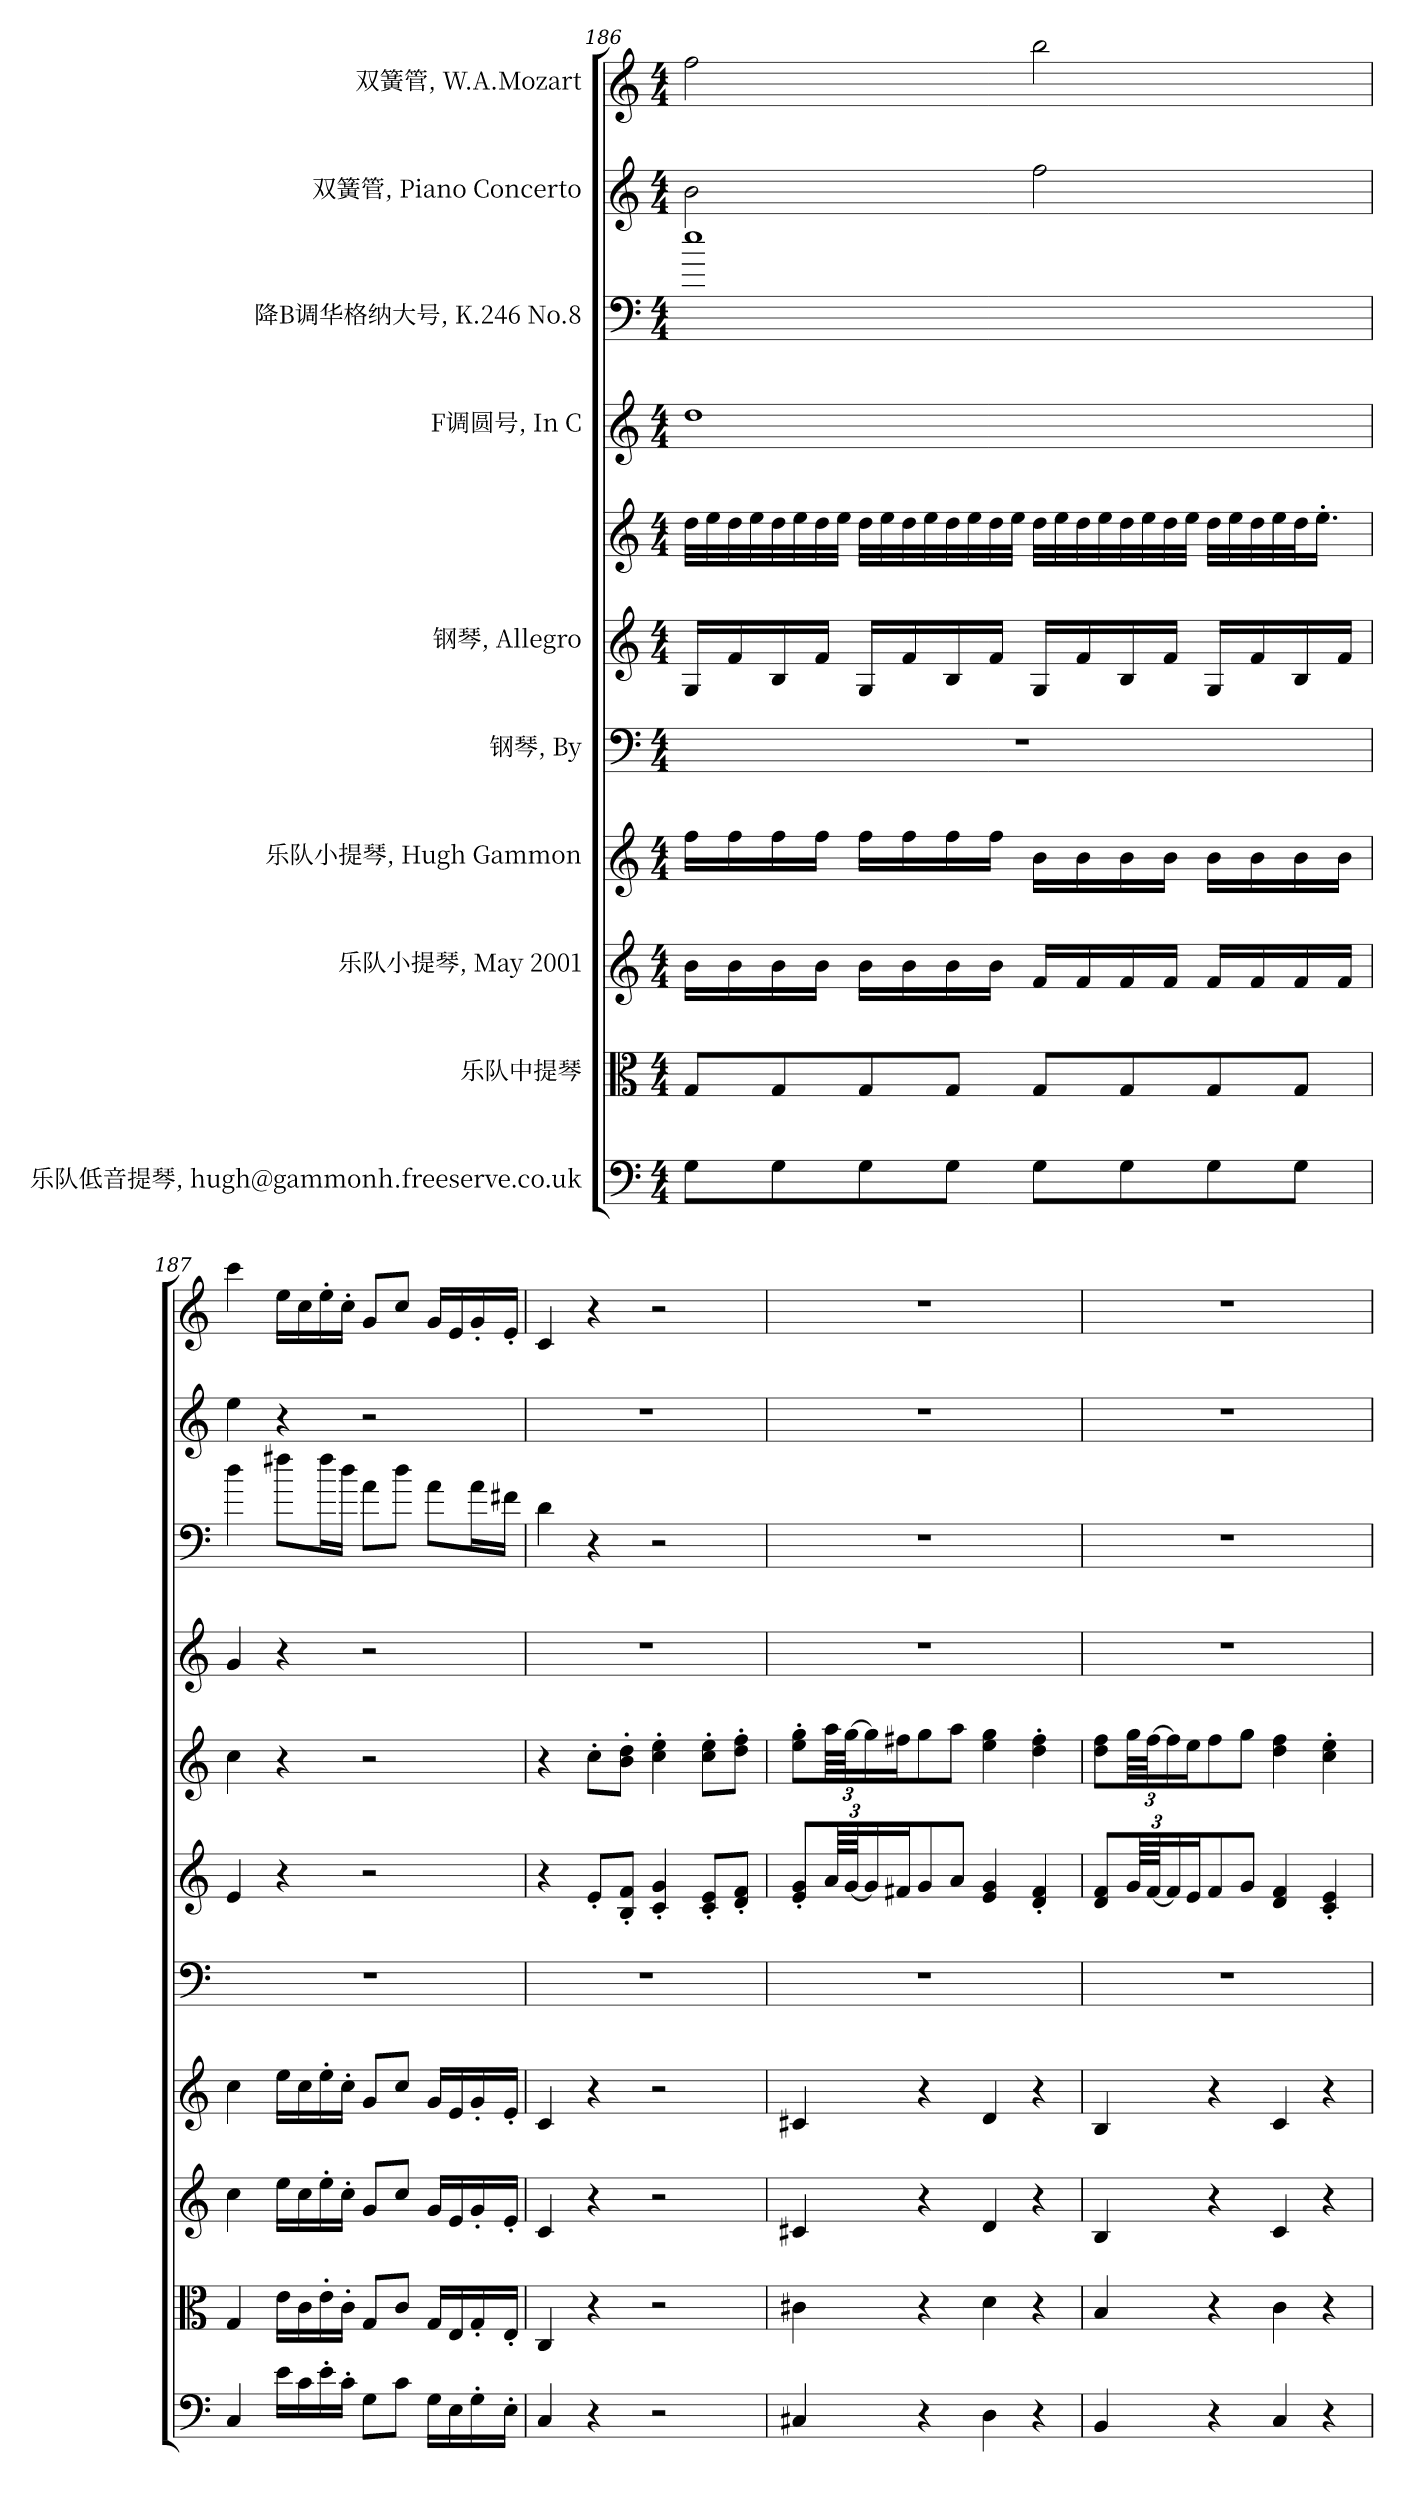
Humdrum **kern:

**kern	**kern	**kern	**kern	**kern	**kern	**kern	**kern	**kern	**kern	**kern
*part10	*part9	*part8	*part7	*part6	*part5	*part5	*part4	*part3	*part2	*part1
*staff11	*staff10	*staff9	*staff8	*staff7	*staff6	*staff5	*staff4	*staff3	*staff2	*staff1
*I"乐队低音提琴, hugh@gammonh.freeserve.co.uk	*I"乐队中提琴	*I"乐队小提琴, May 2001	*I"乐队小提琴, Hugh Gammon	*I"钢琴,       By	*I"钢琴, Allegro	*	*I"F调圆号, In C	*I"降B调华格纳大号, K.246 No.8	*I"双簧管, Piano Concerto	*I"双簧管, W.A.Mozart
!!LO:PB:g=z
*clefF4	*clefC3	*clefG2	*clefG2	*clefF4	*clefG2	*clefG2	*clefG2	*clefF4	*clefG2	*clefG2
*ITrd7c12	*	*	*	*	*	*	*ITrd4c7	*ITrd1c2	*	*
*k[]	*k[]	*k[]	*k[]	*k[]	*k[]	*k[]	*k[b-]	*k[b-e-]	*k[]	*k[]
*M4/4	*M4/4	*M4/4	*M4/4	*M4/4	*M4/4	*M4/4	*M4/4	*M4/4	*M4/4	*M4/4
=186	=186	=186	=186	=186	=186	=186	=186	=186	=186	=186
8GG\L	8G/L	16b\LL	16ff\LL	1r	16G/LL	32dd\LLL	1g	1dd	2b\	2ff\
.	.	.	.	.	.	32ee\	.	.	.	.
.	.	16b\	16ff\	.	16f/	32dd\	.	.	.	.
.	.	.	.	.	.	32ee\	.	.	.	.
8GG\	8G/	16b\	16ff\	.	16B/	32dd\	.	.	.	.
.	.	.	.	.	.	32ee\	.	.	.	.
.	.	16b\JJ	16ff\JJ	.	16f/JJ	32dd\	.	.	.	.
.	.	.	.	.	.	32ee\JJJ	.	.	.	.
8GG\	8G/	16b\LL	16ff\LL	.	16G/LL	32dd\LLL	.	.	.	.
.	.	.	.	.	.	32ee\	.	.	.	.
.	.	16b\	16ff\	.	16f/	32dd\	.	.	.	.
.	.	.	.	.	.	32ee\	.	.	.	.
8GG\J	8G/J	16b\	16ff\	.	16B/	32dd\	.	.	.	.
.	.	.	.	.	.	32ee\	.	.	.	.
.	.	16b\JJ	16ff\JJ	.	16f/JJ	32dd\	.	.	.	.
.	.	.	.	.	.	32ee\JJJ	.	.	.	.
8GG\L	8G/L	16f/LL	16b\LL	.	16G/LL	32dd\LLL	.	.	2ff\	2bb\
.	.	.	.	.	.	32ee\	.	.	.	.
.	.	16f/	16b\	.	16f/	32dd\	.	.	.	.
.	.	.	.	.	.	32ee\	.	.	.	.
8GG\	8G/	16f/	16b\	.	16B/	32dd\	.	.	.	.
.	.	.	.	.	.	32ee\	.	.	.	.
.	.	16f/JJ	16b\JJ	.	16f/JJ	32dd\	.	.	.	.
.	.	.	.	.	.	32ee\JJJ	.	.	.	.
8GG\	8G/	16f/LL	16b\LL	.	16G/LL	32dd\LLL	.	.	.	.
.	.	.	.	.	.	32ee\	.	.	.	.
.	.	16f/	16b\	.	16f/	32dd\	.	.	.	.
.	.	.	.	.	.	32ee\	.	.	.	.
8GG\J	8G/J	16f/	16b\	.	16B/	32dd\J	.	.	.	.
.	.	.	.	.	.	16.ee'\JJ	.	.	.	.
.	.	16f/JJ	16b\JJ	.	16f/JJ	.	.	.	.	.
!!LO:PB:g=z
=187	=187	=187	=187	=187	=187	=187	=187	=187	=187	=187
4CC/	4G/	4cc\	4cc\	1r	4e/	4cc\	4c/	4cc\	4ee\	4ccc\
16E\LL	16e\LL	16ee\LL	16ee\LL	.	4r	4r	4r	8een\L	4r	16ee\LL
16C\	16c\	16cc\	16cc\	.	.	.	.	.	.	16cc\
16E'\	16e'\	16ee'\	16ee'\	.	.	.	.	16ee\L	.	16ee'\
16C'\JJ	16c'\JJ	16cc'\JJ	16cc'\JJ	.	.	.	.	16cc\JJ	.	16cc'\JJ
8GG\L	8G/L	8g/L	8g/L	.	2r	2r	2r	8g\L	2r	8g/L
8C\J	8c/J	8cc/J	8cc/J	.	.	.	.	8cc\J	.	8cc/J
16GG\LL	16G/LL	16g/LL	16g/LL	.	.	.	.	8g\L	.	16g/LL
16EE\	16E/	16e/	16e/	.	.	.	.	.	.	16e/
16GG'\	16G'/	16g'/	16g'/	.	.	.	.	16g\L	.	16g'/
16EE'\JJ	16E'/JJ	16e'/JJ	16e'/JJ	.	.	.	.	16en\JJ	.	16e'/JJ
=188	=188	=188	=188	=188	=188	=188	=188	=188	=188	=188
4CC/	4C/	4c/	4c/	1r	4r	4r	1r	4c\	1r	4c/
4r	4r	4r	4r	.	8e'/L	8cc'\L	.	4r	.	4r
.	.	.	.	.	8B/' 8f/'J	8b\' 8dd\'J	.	.	.	.
2r	2r	2r	2r	.	4c/' 4g/'	4cc\' 4ee\'	.	2r	.	2r
.	.	.	.	.	8c/' 8e/'L	8cc\' 8ee\'L	.	.	.	.
.	.	.	.	.	8d/' 8f/'J	8dd\' 8ff\'J	.	.	.	.
=189	=189	=189	=189	=189	=189	=189	=189	=189	=189	=189
4CC#X/	4c#X\	4c#X/	4c#X/	1r	8e/' 8g/'L	8ee\' 8gg\'L	1r	1r	1r	1r
*	*	*	*	*	*Xbrackettup	*Xbrackettup	*	*	*	*
.	.	.	.	.	96a/LLL	96aa\LLL	.	.	.	.
.	.	.	.	.	[96g/JJ	[96gg\JJ	.	.	.	.
.	.	.	.	.	24g/]	24gg\]	.	.	.	.
.	.	.	.	.	16f#X/J	16ff#X\J	.	.	.	.
4r	4r	4r	4r	.	8g/	8gg\	.	.	.	.
.	.	.	.	.	8a/J	8aa\J	.	.	.	.
4DD\	4d\	4d/	4d/	.	4e/ 4g/	4ee\ 4gg\	.	.	.	.
4r	4r	4r	4r	.	4d/' 4f#/'	4dd\' 4ff#\'	.	.	.	.
!!LO:PB:g=z
=190	=190	=190	=190	=190	=190	=190	=190	=190	=190	=190
4BBB/	4B/	4B/	4B/	1r	8d/ 8f/L	8dd\ 8ff\L	1r	1r	1r	1r
.	.	.	.	.	96g/LLL	96gg\LLL	.	.	.	.
.	.	.	.	.	[96f/JJ	[96ff\JJ	.	.	.	.
.	.	.	.	.	24f/]	24ff\]	.	.	.	.
.	.	.	.	.	16e/J	16ee\J	.	.	.	.
4r	4r	4r	4r	.	8f/	8ff\	.	.	.	.
.	.	.	.	.	8g/J	8gg\J	.	.	.	.
4CC/	4c\	4c/	4c/	.	4d/ 4f/	4dd\ 4ff\	.	.	.	.
4r	4r	4r	4r	.	4c/' 4e/'	4cc\' 4ee\'	.	.	.	.
=	=	=	=	=	=	=	=	=	=	=
*-	*-	*-	*-	*-	*-	*-	*-	*-	*-	*-
